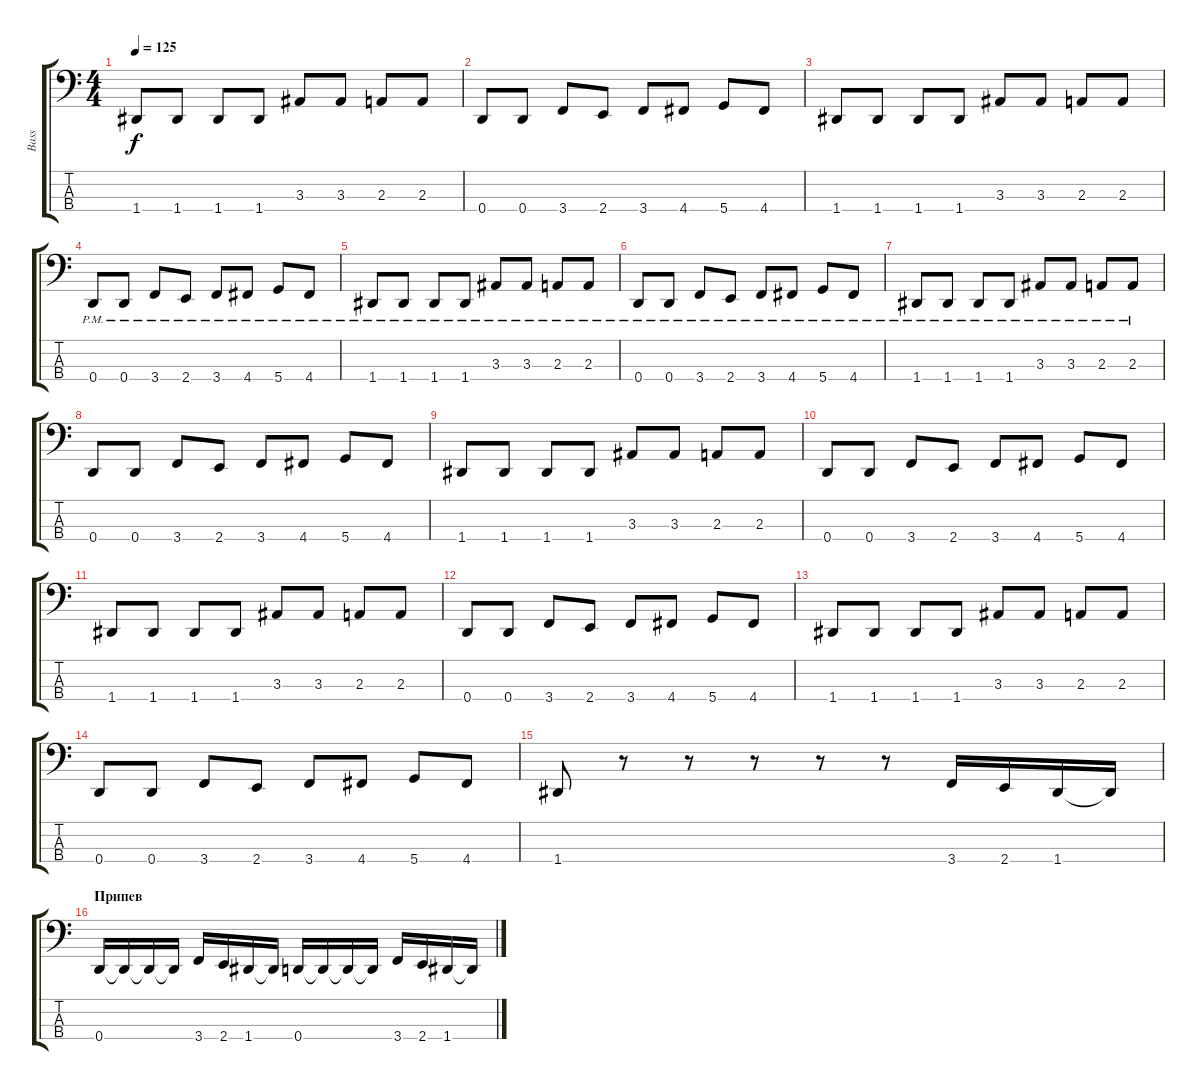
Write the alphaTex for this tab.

\track ("Bass" "Bass") {instrument electricbasspick}
\staff {score tabs}
\tuning (F2 C2 G1 D1) {hide}
\ts (4 4)
\tempo 125
\clef f4
\ks c
1.4.8{dy f} 1.4.8 1.4.8 1.4.8 3.3.8 3.3.8 2.3.8 2.3.8 |
0.4.8 0.4.8 3.4.8 2.4.8 3.4.8 4.4.8 5.4.8 4.4.8 |
1.4.8 1.4.8 1.4.8 1.4.8 3.3.8 3.3.8 2.3.8 2.3.8 |
0.4{pm}.8 0.4{pm}.8 3.4{pm}.8 2.4{pm}.8 3.4{pm}.8 4.4{pm}.8 5.4{pm}.8 4.4{pm}.8 |
1.4{pm}.8 1.4{pm}.8 1.4{pm}.8 1.4{pm}.8 3.3{pm}.8 3.3{pm}.8 2.3{pm}.8 2.3{pm}.8 |
0.4{pm}.8 0.4{pm}.8 3.4{pm}.8 2.4{pm}.8 3.4{pm}.8 4.4{pm}.8 5.4{pm}.8 4.4{pm}.8 |
1.4{pm}.8 1.4{pm}.8 1.4{pm}.8 1.4{pm}.8 3.3{pm}.8 3.3{pm}.8 2.3{pm}.8 2.3{pm}.8 |
0.4.8 0.4.8 3.4.8 2.4.8 3.4.8 4.4.8 5.4.8 4.4.8 |
1.4.8 1.4.8 1.4.8 1.4.8 3.3.8 3.3.8 2.3.8 2.3.8 |
0.4.8 0.4.8 3.4.8 2.4.8 3.4.8 4.4.8 5.4.8 4.4.8 |
1.4.8 1.4.8 1.4.8 1.4.8 3.3.8 3.3.8 2.3.8 2.3.8 |
0.4.8 0.4.8 3.4.8 2.4.8 3.4.8 4.4.8 5.4.8 4.4.8 |
1.4.8 1.4.8 1.4.8 1.4.8 3.3.8 3.3.8 2.3.8 2.3.8 |
0.4.8 0.4.8 3.4.8 2.4.8 3.4.8 4.4.8 5.4.8 4.4.8 |
1.4.8 r.8 r.8 r.8 r.8 r.8 3.4.16 2.4.16 1.4.16 1.4{t}.16 |
\section ("" "Припев ")
0.4.16 0.4{t}.16 0.4{t}.16 0.4{t}.16 3.4.16 2.4.16 1.4.16 1.4{t}.16 0.4.16 0.4{t}.16 0.4{t}.16 0.4{t}.16 3.4.16 2.4.16 1.4.16 1.4{t}.16
